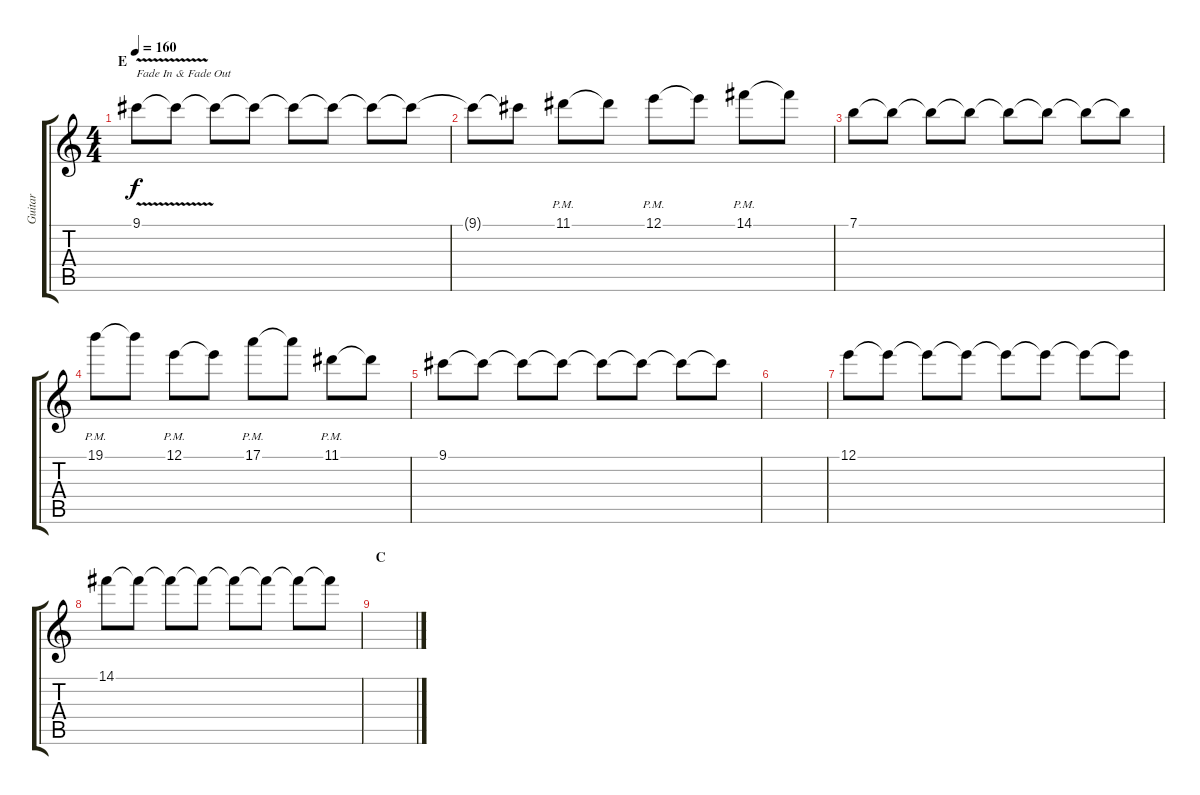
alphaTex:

\track ("Guitar" "Guitar") {instrument overdrivenguitar}
\staff {score tabs}
\tuning (E4 B3 G3 D3 A2 E2) {hide}
\ts (4 4)
\section ("" "E")
\tempo 160
\clef g2
\ks c
9.1{v}.8{txt "Fade In & Fade Out" dy f volume 10} 9.1{t}.8 9.1{t}.8 9.1{t}.8 9.1{t}.8 9.1{t}.8 9.1{t}.8 9.1{t}.8 |
9.1{t}.8 9.1{t}.8 11.1{pm}.8 11.1{t}.8 12.1{pm}.8 12.1{t}.8 14.1{pm}.8 14.1{t}.8 |
7.1.8 7.1{t}.8 7.1{t}.8 7.1{t}.8 7.1{t}.8 7.1{t}.8 7.1{t}.8 7.1{t}.8 |
19.1{pm}.8 19.1{t}.8 12.1{pm}.8 12.1{t}.8 17.1{pm}.8 17.1{t}.8 11.1{pm}.8 11.1{t}.8 |
9.1.8 9.1{t}.8 9.1{t}.8 9.1{t}.8 9.1{t}.8 9.1{t}.8 9.1{t}.8 9.1{t}.8 |
|
12.1.8 12.1{t}.8 12.1{t}.8 12.1{t}.8 12.1{t}.8 12.1{t}.8 12.1{t}.8 12.1{t}.8 |
14.1.8 14.1{t}.8 14.1{t}.8 14.1{t}.8 14.1{t}.8 14.1{t}.8 14.1{t}.8 14.1{t}.8 |
\section ("" "C")
